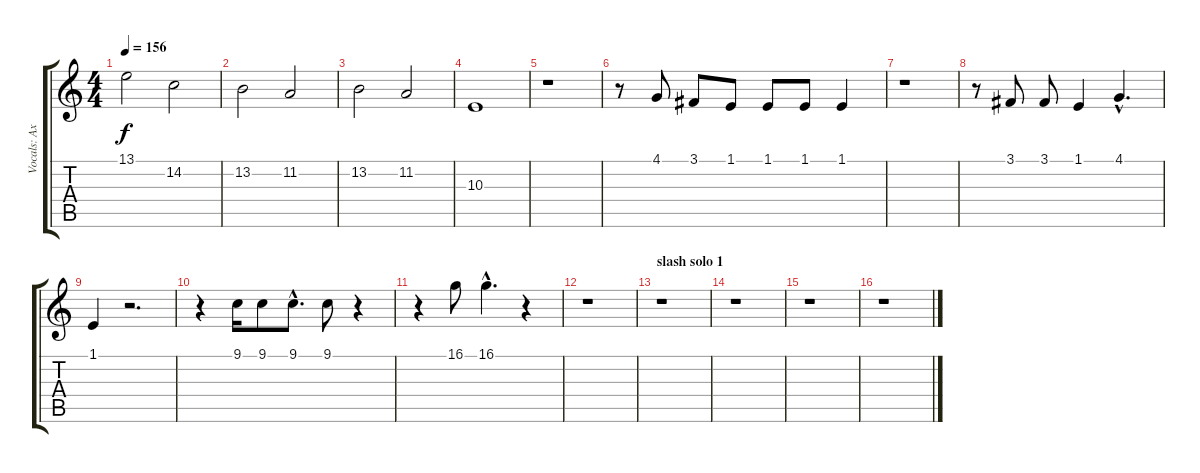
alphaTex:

\track ("Vocals: Axl Rose" "Vocals: Ax") {instrument lead2sawtooth}
\staff {score tabs}
\tuning (Eb4 Bb3 Gb3 Db3 Ab2 Eb2) {hide}
\ts (4 4)
\tempo 156
\clef g2
\ks c
13.1.2{dy f} 14.2.2 |
13.2.2 11.2.2 |
13.2.2 11.2.2 |
10.3.1 |
r.1 |
r.8 4.1.8 3.1.8 1.1.8 1.1.8 1.1.8 1.1.4 |
r.1 |
r.8 3.1.8 3.1.8 1.1.4 4.1{hac}.4{d} |
1.1.4 r.2{d} |
r.4 9.1.16 9.1.8 9.1{hac}.8{d} 9.1.8 r.4 |
r.4 16.1.8 16.1{hac}.4{d} r.4 |
r.1 |
\section ("" "slash solo 1")
r.1 |
r.1 |
r.1 |
r.1
